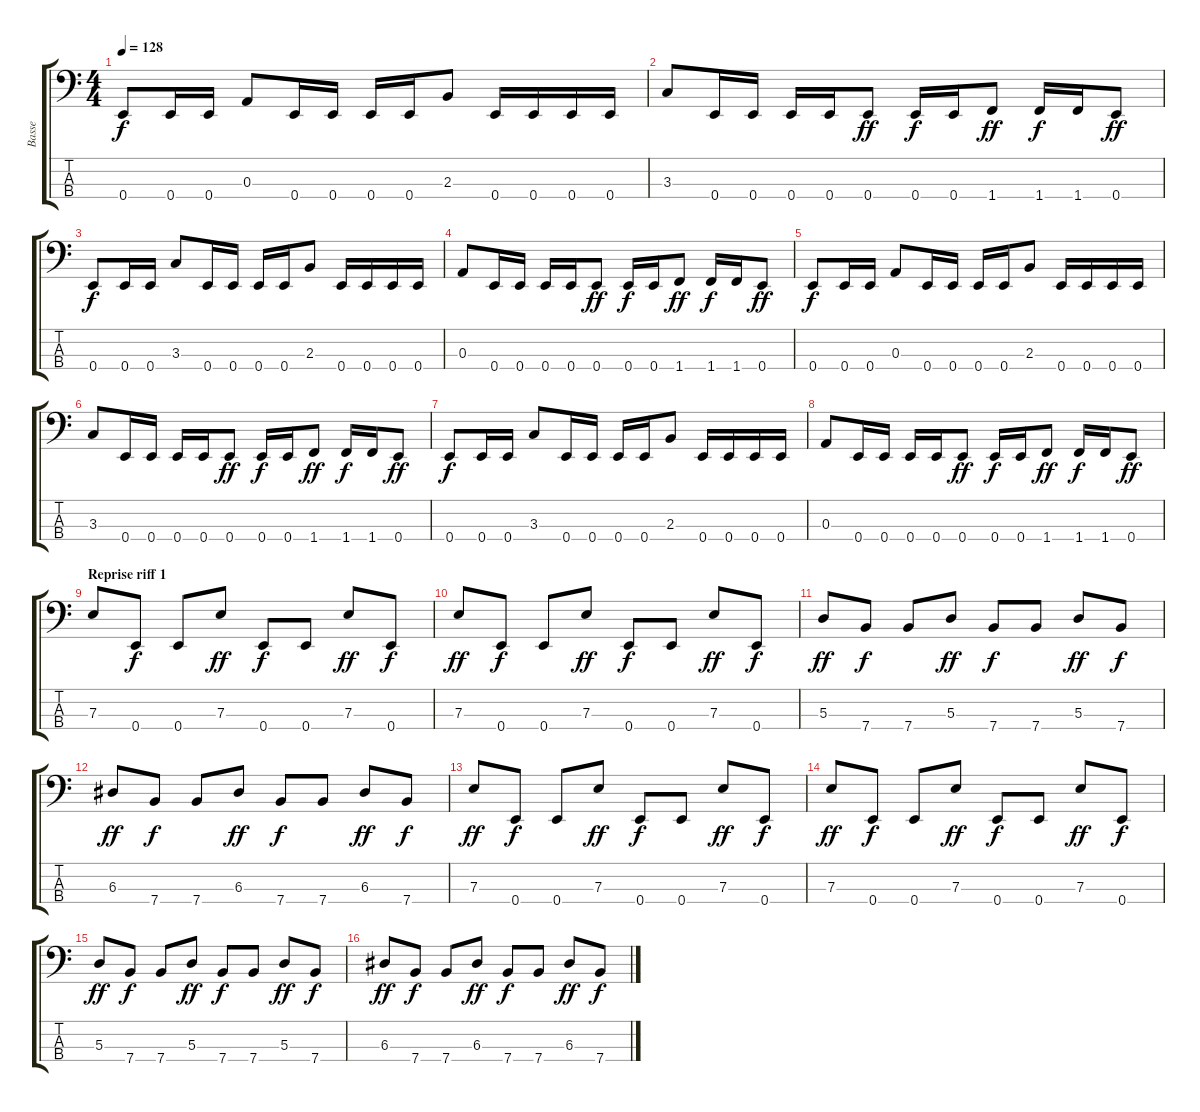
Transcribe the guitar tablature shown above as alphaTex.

\track ("Basse" "Basse") {instrument electricbasspick}
\staff {score tabs}
\tuning (G2 D2 A1 E1) {hide}
\ts (4 4)
\tempo 128
\clef f4
\ks c
0.4.8{dy f} 0.4.16 0.4.16 0.3.8 0.4.16 0.4.16 0.4.16 0.4.16 2.3.8 0.4.16 0.4.16 0.4.16 0.4.16 |
3.3.8 0.4.16 0.4.16 0.4.16 0.4.16 0.4.8{dy ff} 0.4.16{dy f} 0.4.16 1.4.8{dy ff} 1.4.16{dy f} 1.4.16 0.4.8{dy ff} |
0.4.8{dy f} 0.4.16 0.4.16 3.3.8 0.4.16 0.4.16 0.4.16 0.4.16 2.3.8 0.4.16 0.4.16 0.4.16 0.4.16 |
0.3.8 0.4.16 0.4.16 0.4.16 0.4.16 0.4.8{dy ff} 0.4.16{dy f} 0.4.16 1.4.8{dy ff} 1.4.16{dy f} 1.4.16 0.4.8{dy ff} |
0.4.8{dy f} 0.4.16 0.4.16 0.3.8 0.4.16 0.4.16 0.4.16 0.4.16 2.3.8 0.4.16 0.4.16 0.4.16 0.4.16 |
3.3.8 0.4.16 0.4.16 0.4.16 0.4.16 0.4.8{dy ff} 0.4.16{dy f} 0.4.16 1.4.8{dy ff} 1.4.16{dy f} 1.4.16 0.4.8{dy ff} |
0.4.8{dy f} 0.4.16 0.4.16 3.3.8 0.4.16 0.4.16 0.4.16 0.4.16 2.3.8 0.4.16 0.4.16 0.4.16 0.4.16 |
0.3.8 0.4.16 0.4.16 0.4.16 0.4.16 0.4.8{dy ff} 0.4.16{dy f} 0.4.16 1.4.8{dy ff} 1.4.16{dy f} 1.4.16 0.4.8{dy ff} |
\section ("" "Reprise riff 1")
7.3.8 0.4.8{dy f} 0.4.8 7.3.8{dy ff} 0.4.8{dy f} 0.4.8 7.3.8{dy ff} 0.4.8{dy f} |
7.3.8{dy ff} 0.4.8{dy f} 0.4.8 7.3.8{dy ff} 0.4.8{dy f} 0.4.8 7.3.8{dy ff} 0.4.8{dy f} |
5.3.8{dy ff} 7.4.8{dy f} 7.4.8 5.3.8{dy ff} 7.4.8{dy f} 7.4.8 5.3.8{dy ff} 7.4.8{dy f} |
6.3.8{dy ff} 7.4.8{dy f} 7.4.8 6.3.8{dy ff} 7.4.8{dy f} 7.4.8 6.3.8{dy ff} 7.4.8{dy f} |
7.3.8{dy ff} 0.4.8{dy f} 0.4.8 7.3.8{dy ff} 0.4.8{dy f} 0.4.8 7.3.8{dy ff} 0.4.8{dy f} |
7.3.8{dy ff} 0.4.8{dy f} 0.4.8 7.3.8{dy ff} 0.4.8{dy f} 0.4.8 7.3.8{dy ff} 0.4.8{dy f} |
5.3.8{dy ff} 7.4.8{dy f} 7.4.8 5.3.8{dy ff} 7.4.8{dy f} 7.4.8 5.3.8{dy ff} 7.4.8{dy f} |
6.3.8{dy ff} 7.4.8{dy f} 7.4.8 6.3.8{dy ff} 7.4.8{dy f} 7.4.8 6.3.8{dy ff} 7.4.8{dy f}
